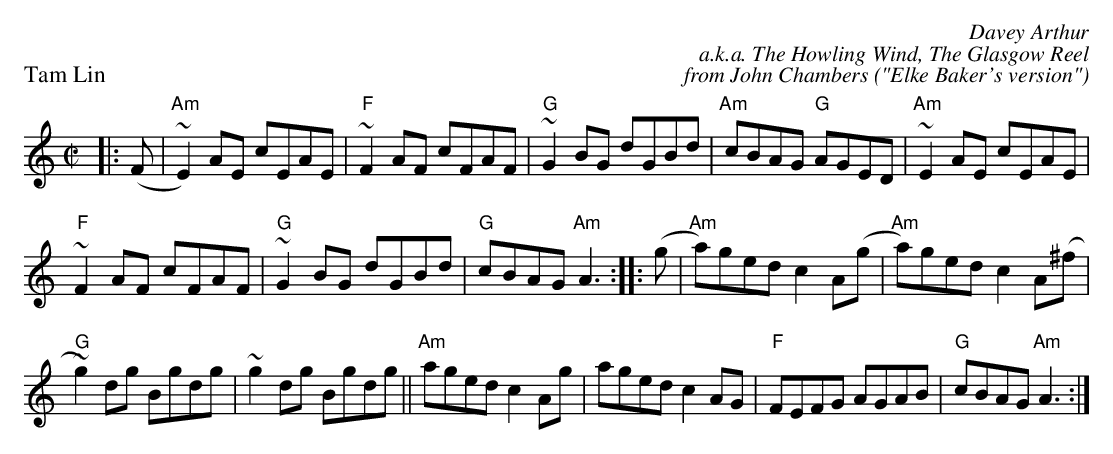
X:1
P: Tam Lin
C: Davey Arthur
C: a.k.a. The Howling Wind, The Glasgow Reel
C: from John Chambers ("Elke Baker's version")
M: C|
L: 1/8
K: Am
|: (F | "Am"~E2) AE cEAE | "F"~F2 AF cFAF | "G"~G2 BG dGBd | "Am"cBAG "G"AGED | "Am"~E2 AE cEAE |
"F"~F2 AF cFAF | "G"~G2 BG dGBd | "G"cBAG "Am"A3 :: (g | "Am"a)ged c2A(g | "Am"a)ged c2A(^f |
"G"~g2)dg Bgdg | ~g2dg Bgdg || "Am"aged c2Ag | aged c2AG | "F"FEFG AGAB | "G"cBAG "Am"A3 :|
